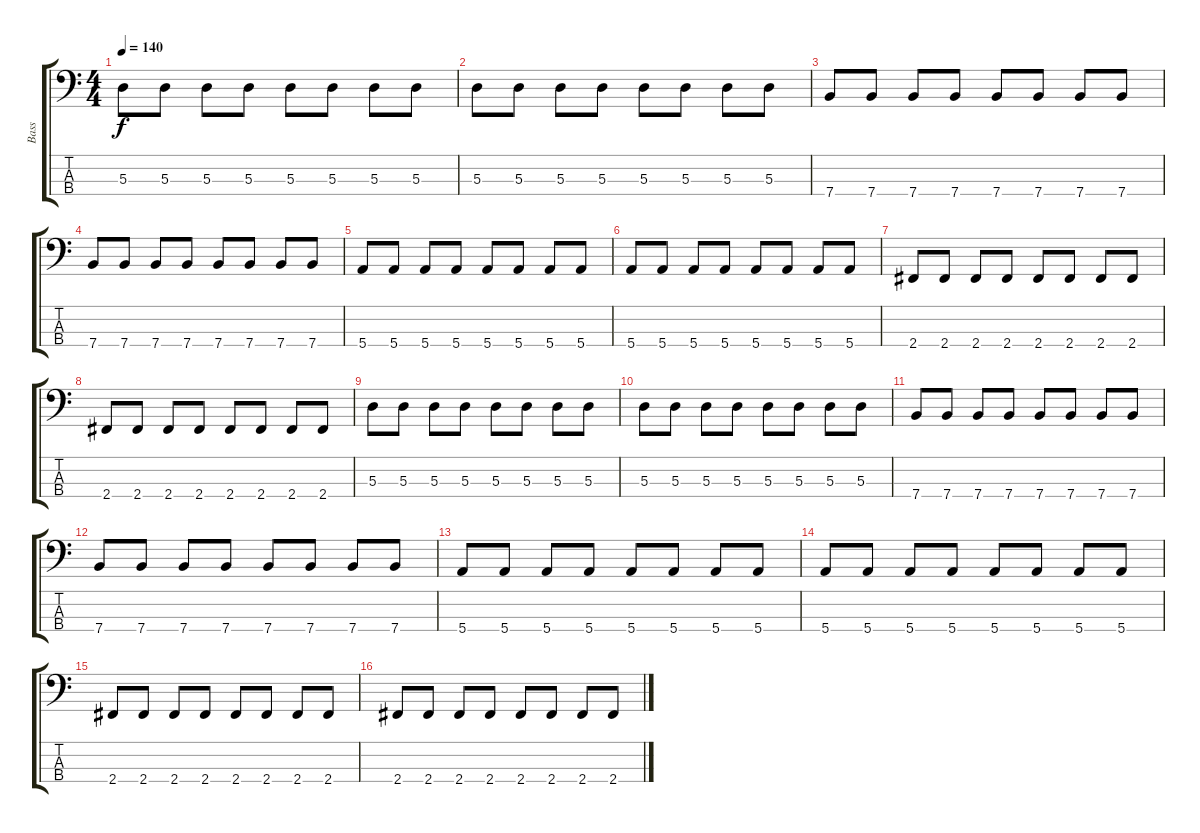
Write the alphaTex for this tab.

\track ("Bass" "Bass") {instrument electricbassfinger}
\staff {score tabs}
\tuning (G2 D2 A1 E1) {hide}
\ts (4 4)
\tempo 140
\clef f4
\ks c
5.3.8{dy f} 5.3.8 5.3.8 5.3.8 5.3.8 5.3.8 5.3.8 5.3.8 |
5.3.8 5.3.8 5.3.8 5.3.8 5.3.8 5.3.8 5.3.8 5.3.8 |
7.4.8 7.4.8 7.4.8 7.4.8 7.4.8 7.4.8 7.4.8 7.4.8 |
7.4.8 7.4.8 7.4.8 7.4.8 7.4.8 7.4.8 7.4.8 7.4.8 |
5.4.8 5.4.8 5.4.8 5.4.8 5.4.8 5.4.8 5.4.8 5.4.8 |
5.4.8 5.4.8 5.4.8 5.4.8 5.4.8 5.4.8 5.4.8 5.4.8 |
2.4.8 2.4.8 2.4.8 2.4.8 2.4.8 2.4.8 2.4.8 2.4.8 |
2.4.8 2.4.8 2.4.8 2.4.8 2.4.8 2.4.8 2.4.8 2.4.8 |
5.3.8 5.3.8 5.3.8 5.3.8 5.3.8 5.3.8 5.3.8 5.3.8 |
5.3.8 5.3.8 5.3.8 5.3.8 5.3.8 5.3.8 5.3.8 5.3.8 |
7.4.8 7.4.8 7.4.8 7.4.8 7.4.8 7.4.8 7.4.8 7.4.8 |
7.4.8 7.4.8 7.4.8 7.4.8 7.4.8 7.4.8 7.4.8 7.4.8 |
5.4.8 5.4.8 5.4.8 5.4.8 5.4.8 5.4.8 5.4.8 5.4.8 |
5.4.8 5.4.8 5.4.8 5.4.8 5.4.8 5.4.8 5.4.8 5.4.8 |
2.4.8 2.4.8 2.4.8 2.4.8 2.4.8 2.4.8 2.4.8 2.4.8 |
2.4.8 2.4.8 2.4.8 2.4.8 2.4.8 2.4.8 2.4.8 2.4.8
